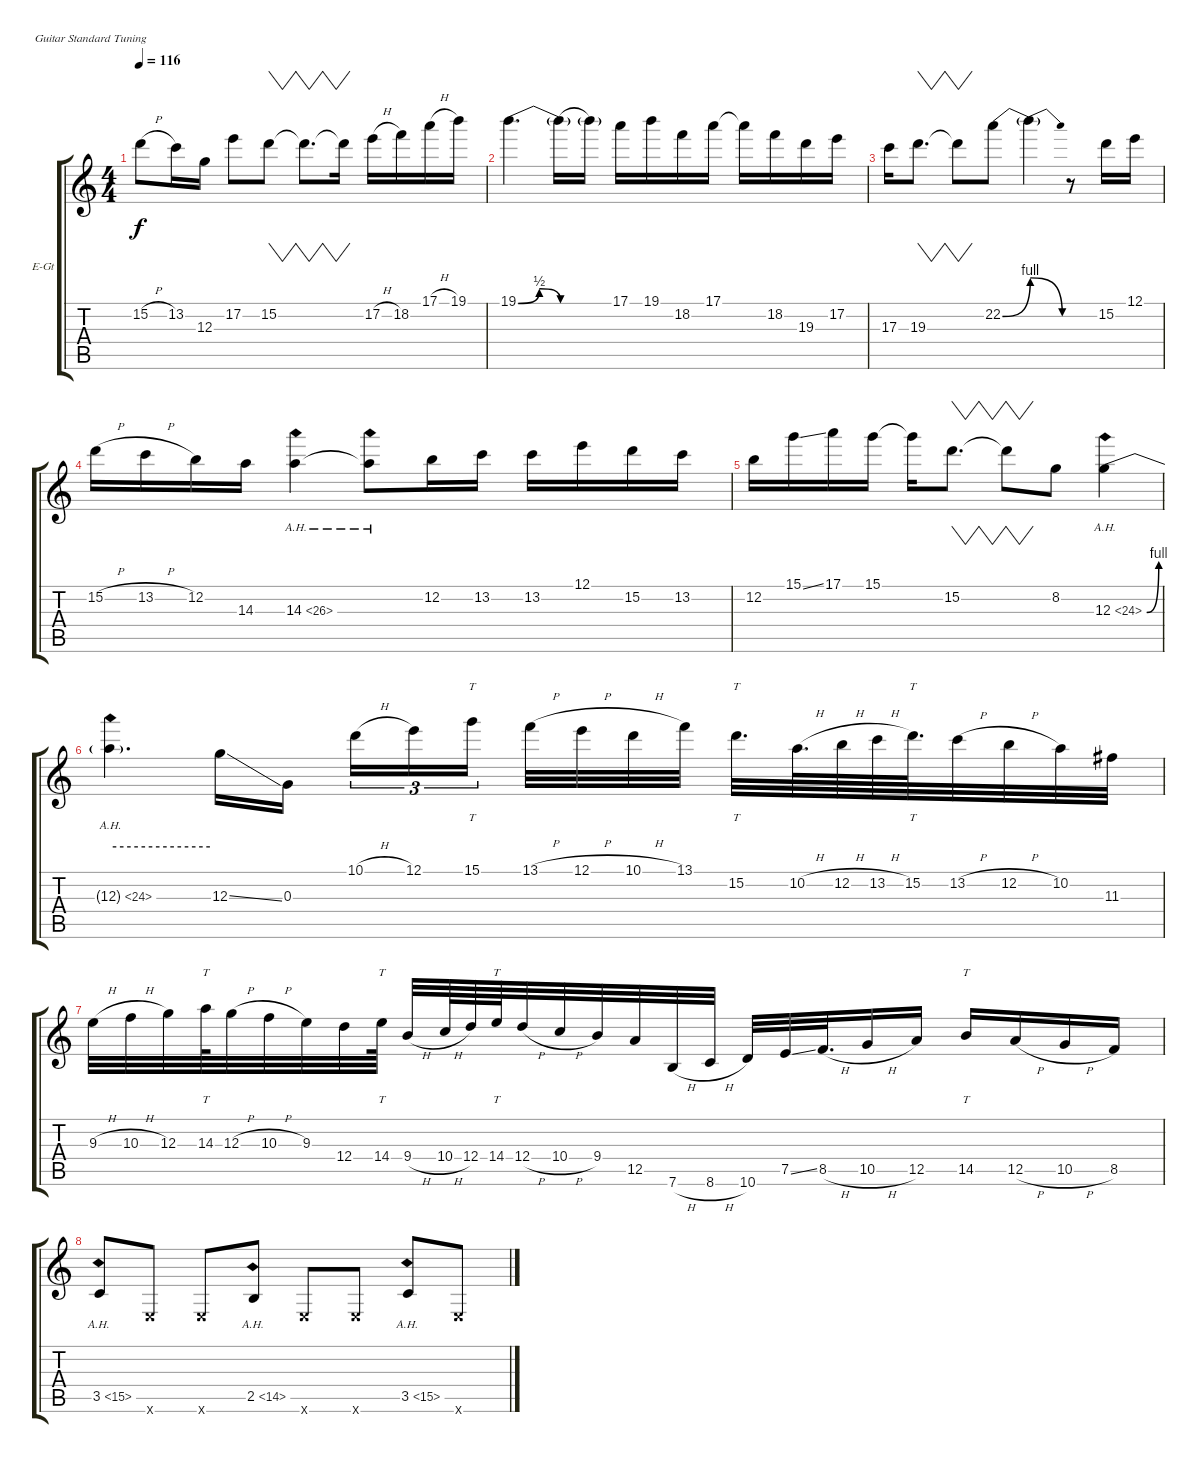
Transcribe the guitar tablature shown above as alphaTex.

\bracketExtendMode groupsimilarinstruments
\firstSystemTrackNameOrientation horizontal
\otherSystemsTrackNameOrientation horizontal
\track ("George Lynch Leads" "E-Gt") {instrument overdrivenguitar}
\staff {score tabs}
\tuning (E4 B3 G3 D3 A2 E2)
\ts (4 4)
\tempo 116
\clef g2
\ks c
15.2{h}.8{dy f} 13.2.16 12.3.16 17.2.8 15.2.8{vw} 15.2{t}.8{vw d} 15.2{t}.16{vw} 17.2{h}.16 18.2.16 17.1{h}.16 19.1.16 |
19.1{be (bendrelease 0 0 30 2 30 2 60 0)}.4{d} 19.1{be (hold 0 0 60 0) t}.16 19.1{be (hold 0 0 60 0) t}.16 17.1.16 19.1.16 18.2.16 17.1.16 17.1{t}.16 18.2.16 19.3.16 17.2.16 |
17.3.16 19.3.8{vw d} 19.3{t}.8{vw} 22.2{be (bend 0 0 60 4)}.8 22.2{be (release 0 4 60 0) t}.4 r.8 15.2.16 12.1.16 |
15.2{h}.16 13.2{h}.16 12.2.16 14.3.16 14.3{ah 12}.4 14.3{ah 12 t}.8 12.2.16 13.2.16 13.2.16 12.1.16 15.2.16 13.2.16 |
12.2.16 15.1{ss}.16 17.1.16 15.1.16 15.1{t}.16 15.2.8{vw d} 15.2{t}.8{vw} 8.2.8 12.3{be (bend 0 0 60 4) ah 12}.4 |
12.3{be (hold 0 4 60 4) ah 12 t}.4{d} 12.3{ss}.16 0.3.16 10.1{h}.16{tu (3 2)} 12.1.16{tu (3 2)} 15.1.16{tt tu (3 2)} 13.1{h}.32 12.1{h}.32 10.1{h}.32 13.1.32 15.2.32{tt d} 10.2{h}.64{d} 12.2{h}.64 13.2{h}.64 15.2.64{tt d} 13.2{h}.32 12.2{h}.32 10.2.32 11.3.32 |
9.3{h}.32 10.3{h}.32 12.3.32 14.3.64{tt} 12.3{h}.32 10.3{h}.32 9.3.32 12.4.32 14.4.64{tt} 9.4{h}.32 10.4{h}.64 12.4.64 14.4.64{tt} 12.4{h}.32 10.4{h}.32 9.4.32 12.5.32 7.6{h}.32 8.6{h}.32 10.6.32 7.5{ss}.32 8.5{h}.32{d} 10.5{h}.16 12.5.16 14.5.16{tt} 12.5{h}.16 10.5{h}.16 8.5.16 |
3.5{ah 12}.8 0.6{x}.8 0.6{x}.8 2.5{ah 12}.8 0.6{x}.8 0.6{x}.8 3.5{ah 12}.8 0.6{x}.8
